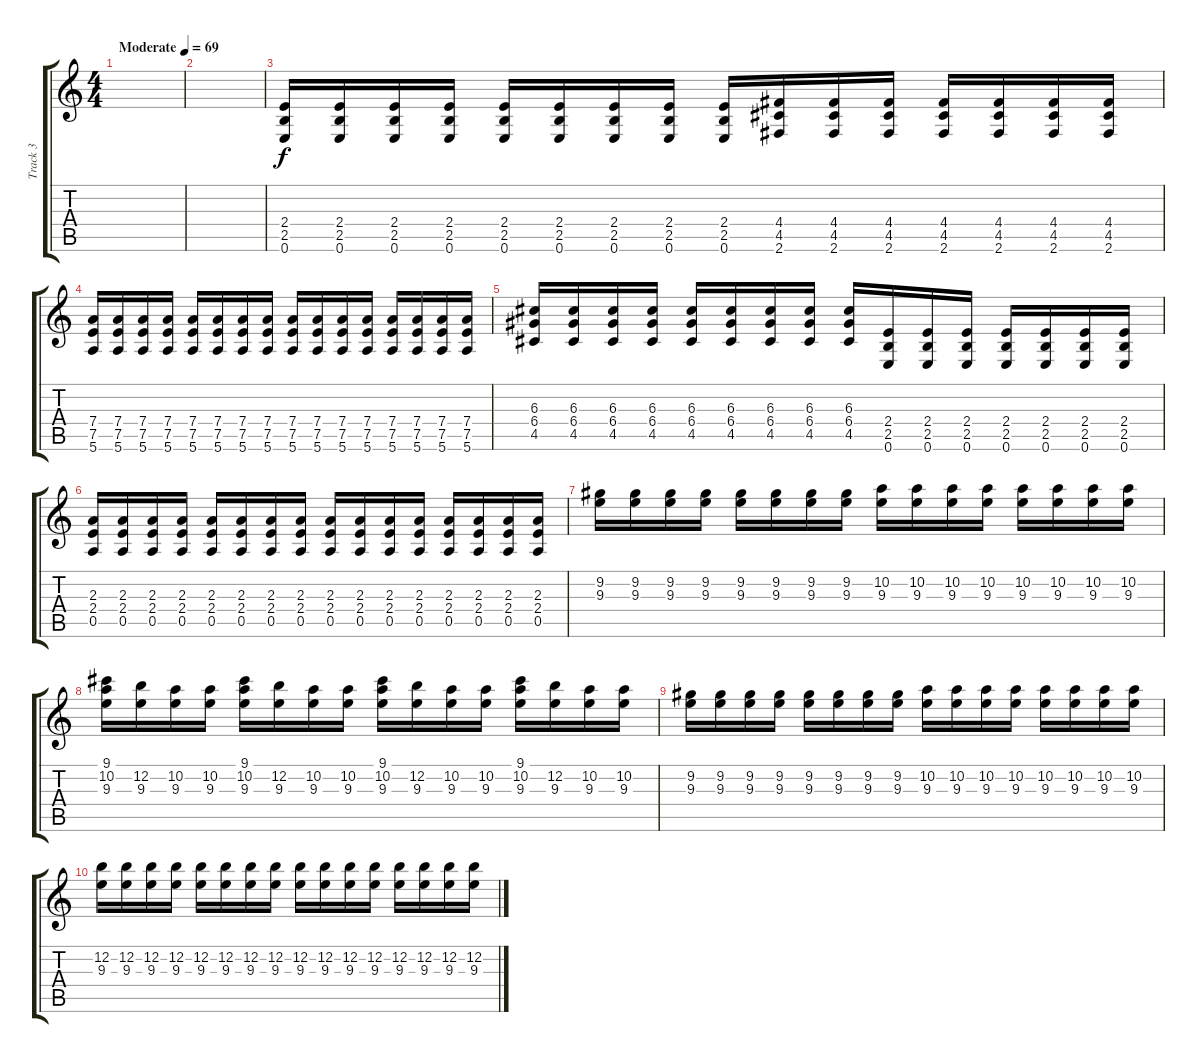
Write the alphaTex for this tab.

\track ("Track 3" "Track 3") {instrument distortionguitar}
\staff {score tabs}
\tuning (E4 B3 G3 D3 A2 E2) {hide}
\ts (4 4)
\tempo (69 "Moderate")
\clef g2
\ks c
|
|
(2.4 2.5 0.6).16 (2.4 2.5 0.6).16 (2.4 2.5 0.6).16 (2.4 2.5 0.6).16 (2.4 2.5 0.6).16 (2.4 2.5 0.6).16 (2.4 2.5 0.6).16 (2.4 2.5 0.6).16 (2.4 2.5 0.6).16 (4.4 4.5 2.6).16 (4.4 4.5 2.6).16 (4.4 4.5 2.6).16 (4.4 4.5 2.6).16 (4.4 4.5 2.6).16 (4.4 4.5 2.6).16 (4.4 4.5 2.6).16 |
(7.4 7.5 5.6).16 (7.4 7.5 5.6).16 (7.4 7.5 5.6).16 (7.4 7.5 5.6).16 (7.4 7.5 5.6).16 (7.4 7.5 5.6).16 (7.4 7.5 5.6).16 (7.4 7.5 5.6).16 (7.4 7.5 5.6).16 (7.4 7.5 5.6).16 (7.4 7.5 5.6).16 (7.4 7.5 5.6).16 (7.4 7.5 5.6).16 (7.4 7.5 5.6).16 (7.4 7.5 5.6).16 (7.4 7.5 5.6).16 |
(6.3 6.4 4.5).16 (6.3 6.4 4.5).16 (6.3 6.4 4.5).16 (6.3 6.4 4.5).16 (6.3 6.4 4.5).16 (6.3 6.4 4.5).16 (6.3 6.4 4.5).16 (6.3 6.4 4.5).16 (6.3 6.4 4.5).16 (2.4 2.5 0.6).16 (2.4 2.5 0.6).16 (2.4 2.5 0.6).16 (2.4 2.5 0.6).16 (2.4 2.5 0.6).16 (2.4 2.5 0.6).16 (2.4 2.5 0.6).16 |
(2.3 2.4 0.5).16 (2.3 2.4 0.5).16 (2.3 2.4 0.5).16 (2.3 2.4 0.5).16 (2.3 2.4 0.5).16 (2.3 2.4 0.5).16 (2.3 2.4 0.5).16 (2.3 2.4 0.5).16 (2.3 2.4 0.5).16 (2.3 2.4 0.5).16 (2.3 2.4 0.5).16 (2.3 2.4 0.5).16 (2.3 2.4 0.5).16 (2.3 2.4 0.5).16 (2.3 2.4 0.5).16 (2.3 2.4 0.5).16 |
(9.2 9.3).16 (9.2 9.3).16 (9.2 9.3).16 (9.2 9.3).16 (9.2 9.3).16 (9.2 9.3).16 (9.2 9.3).16 (9.2 9.3).16 (10.2 9.3).16 (10.2 9.3).16 (10.2 9.3).16 (10.2 9.3).16 (10.2 9.3).16 (10.2 9.3).16 (10.2 9.3).16 (10.2 9.3).16 |
(9.1 10.2 9.3).16 (12.2 9.3).16 (10.2 9.3).16 (10.2 9.3).16 (9.1 10.2 9.3).16 (12.2 9.3).16 (10.2 9.3).16 (10.2 9.3).16 (9.1 10.2 9.3).16 (12.2 9.3).16 (10.2 9.3).16 (10.2 9.3).16 (9.1 10.2 9.3).16 (12.2 9.3).16 (10.2 9.3).16 (10.2 9.3).16 |
(9.2 9.3).16 (9.2 9.3).16 (9.2 9.3).16 (9.2 9.3).16 (9.2 9.3).16 (9.2 9.3).16 (9.2 9.3).16 (9.2 9.3).16 (10.2 9.3).16 (10.2 9.3).16 (10.2 9.3).16 (10.2 9.3).16 (10.2 9.3).16 (10.2 9.3).16 (10.2 9.3).16 (10.2 9.3).16 |
(12.2 9.3).16 (12.2 9.3).16 (12.2 9.3).16 (12.2 9.3).16 (12.2 9.3).16 (12.2 9.3).16 (12.2 9.3).16 (12.2 9.3).16 (12.2 9.3).16 (12.2 9.3).16 (12.2 9.3).16 (12.2 9.3).16 (12.2 9.3).16 (12.2 9.3).16 (12.2 9.3).16 (12.2 9.3).16
